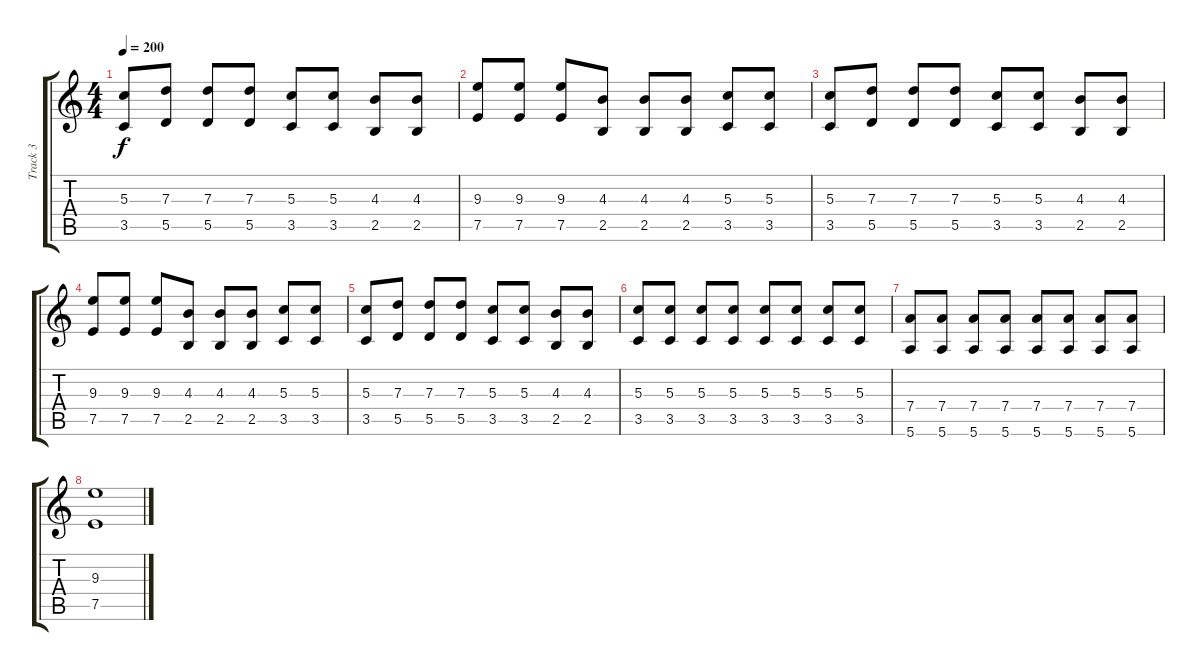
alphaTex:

\track ("Track 3" "Track 3") {instrument distortionguitar}
\staff {score tabs}
\tuning (E4 B3 G3 D3 A2 E2) {hide}
\ts (4 4)
\tempo 200
\clef g2
\ks c
(5.3 3.5).8{dy f} (7.3 5.5).8 (7.3 5.5).8 (7.3 5.5).8 (5.3 3.5).8 (5.3 3.5).8 (4.3 2.5).8 (4.3 2.5).8 |
(9.3 7.5).8 (9.3 7.5).8 (9.3 7.5).8 (4.3 2.5).8 (4.3 2.5).8 (4.3 2.5).8 (5.3 3.5).8 (5.3 3.5).8 |
(5.3 3.5).8 (7.3 5.5).8 (7.3 5.5).8 (7.3 5.5).8 (5.3 3.5).8 (5.3 3.5).8 (4.3 2.5).8 (4.3 2.5).8 |
(9.3 7.5).8 (9.3 7.5).8 (9.3 7.5).8 (4.3 2.5).8 (4.3 2.5).8 (4.3 2.5).8 (5.3 3.5).8 (5.3 3.5).8 |
(5.3 3.5).8 (7.3 5.5).8 (7.3 5.5).8 (7.3 5.5).8 (5.3 3.5).8 (5.3 3.5).8 (4.3 2.5).8 (4.3 2.5).8 |
(5.3 3.5).8 (5.3 3.5).8 (5.3 3.5).8 (5.3 3.5).8 (5.3 3.5).8 (5.3 3.5).8 (5.3 3.5).8 (5.3 3.5).8 |
(7.4 5.6).8 (7.4 5.6).8 (7.4 5.6).8 (7.4 5.6).8 (7.4 5.6).8 (7.4 5.6).8 (7.4 5.6).8 (7.4 5.6).8 |
(9.3 7.5).1
